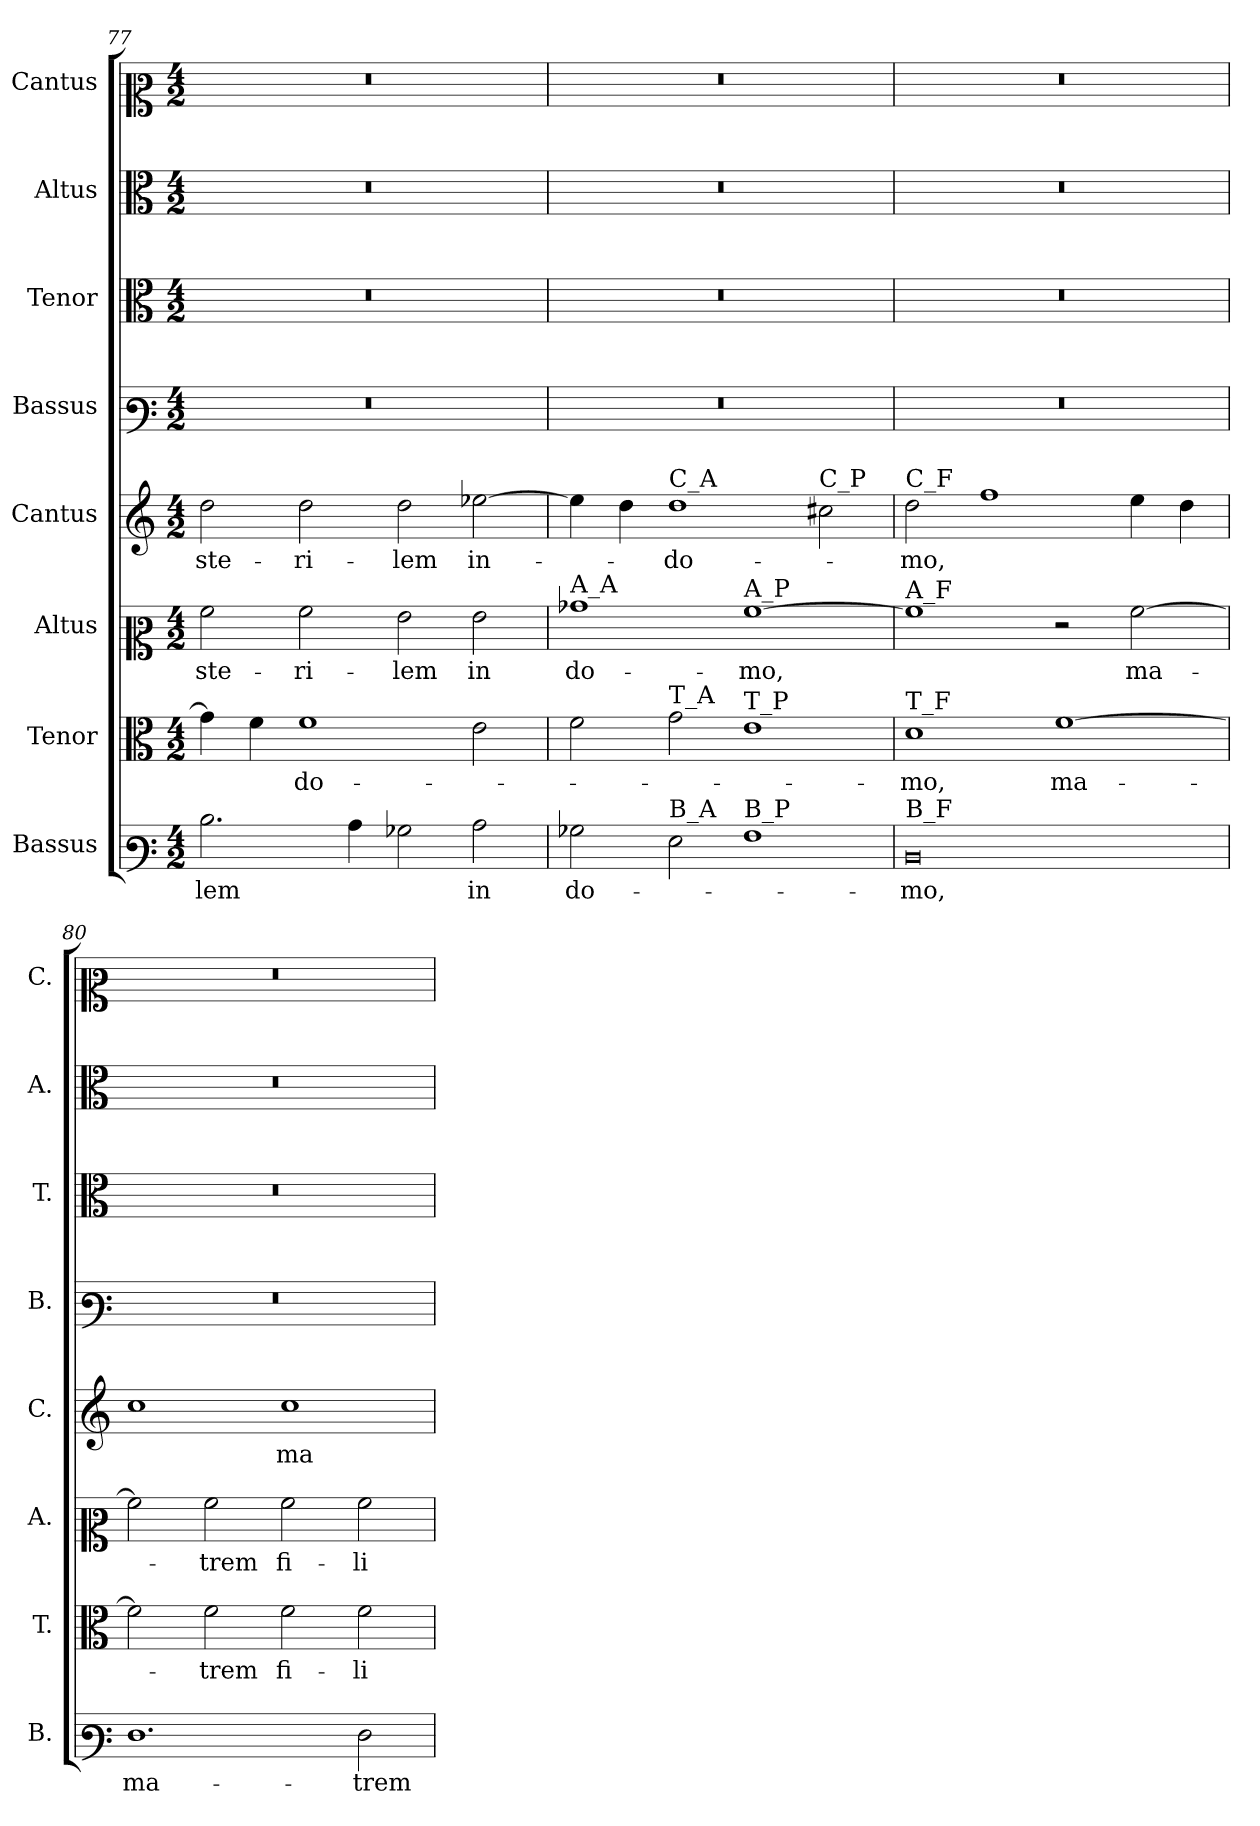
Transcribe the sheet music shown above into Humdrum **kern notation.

**kern	**text	**kern	**text	**kern	**text	**kern	**text	**kern	**kern	**kern	**kern
*part8	*part8	*part7	*part7	*part6	*part6	*part5	*part5	*part4	*part3	*part2	*part1
*staff8	*staff8	*staff7	*staff7	*staff6	*staff6	*staff5	*staff5	*staff4	*staff3	*staff2	*staff1
*I"Bassus	*	*I"Tenor	*	*I"Altus	*	*I"Cantus	*	*I"Bassus	*I"Tenor	*I"Altus	*I"Cantus
*I'B.	*	*I'T.	*	*I'A.	*	*I'C.	*	*I'B.	*I'T.	*I'A.	*I'C.
*clefF3	*	*clefC3	*	*clefC2	*	*clefG2	*	*clefF3	*clefC3	*clefC3	*clefC2
*k[]	*	*k[]	*	*k[]	*	*k[]	*	*k[]	*k[]	*k[]	*k[]
*M4/2	*	*M4/2	*	*M4/2	*	*M4/2	*	*M4/2	*M4/2	*M4/2	*M4/2
=77	=77	=77	=77	=77	=77	=77	=77	=77	=77	=77	=77
!	!	!	!	!	!	!	!	!LO:N:vis=1	!LO:N:vis=1	!LO:N:vis=1	!LO:N:vis=1
2.d\	-lem	4g\]	.	2a\	ste-	2dd\	ste-	0r	0r	0r	0r
.	.	4f\	.	.	.	.	.	.	.	.	.
.	.	1f	do-	2a\	-ri-	2dd\	-ri-	.	.	.	.
4c\	.	.	.	.	.	.	.	.	.	.	.
2B-X\	.	.	.	2g\	-lem	2dd\	-lem	.	.	.	.
2c\	in	2e\	.	2g\	in	[2ee-X\	in-	.	.	.	.
=78	=78	=78	=78	=78	=78	=78	=78	=78	=78	=78	=78
!	!	!	!	!LO:TX:a:t=A_A	!	!	!	!	!	!	!
!	!	!	!	!	!	!	!	!LO:N:vis=1	!LO:N:vis=1	!LO:N:vis=1	!LO:N:vis=1
2B-X\	do-	2f\	.	1b-X	do-	4ee-\]	.	0r	0r	0r	0r
.	.	.	.	.	.	4dd\	.	.	.	.	.
!	!	!	!	!	!	!LO:TX:a:t=C_A	!	!	!	!	!
!	!	!LO:TX:a:t=T_A	!	!	!	!	!	!	!	!	!
!LO:TX:a:t=B_A	!	!	!	!	!	!	!	!	!	!	!
2G\	.	2g\	.	.	.	1dd	-do-	.	.	.	.
!	!	!	!	!LO:TX:a:t=A_P	!	!	!	!	!	!	!
!	!	!LO:TX:a:t=T_P	!	!	!	!	!	!	!	!	!
!LO:TX:a:t=B_P	!	!	!	!	!	!	!	!	!	!	!
1A	.	1e	.	[1a	-mo,	.	.	.	.	.	.
!	!	!	!	!	!	!LO:TX:a:t=C_P	!	!	!	!	!
.	.	.	.	.	.	2cc#X\	.	.	.	.	.
=79	=79	=79	=79	=79	=79	=79	=79	=79	=79	=79	=79
!	!	!	!	!	!	!LO:TX:a:t=C_F	!	!	!	!	!
!	!	!	!	!LO:TX:a:t=A_F	!	!	!	!	!	!	!
!	!	!LO:TX:a:t=T_F	!	!	!	!	!	!	!	!	!
!LO:TX:a:t=B_F	!	!	!	!	!	!	!	!	!	!	!
!	!	!	!	!	!	!	!	!LO:N:vis=1	!LO:N:vis=1	!LO:N:vis=1	!LO:N:vis=1
0D	-mo,	1d	-mo,	1a]	.	2dd\	-mo,	0r	0r	0r	0r
.	.	.	.	.	.	1ff	.	.	.	.	.
.	.	[1f	ma-	2r	.	.	.	.	.	.	.
.	.	.	.	[2a\	ma-	4ee\	.	.	.	.	.
.	.	.	.	.	.	4dd\	.	.	.	.	.
=80	=80	=80	=80	=80	=80	=80	=80	=80	=80	=80	=80
!	!	!	!	!	!	!	!	!LO:N:vis=1	!LO:N:vis=1	!LO:N:vis=1	!LO:N:vis=1
1.F	ma-	2f\]	.	2a\]	.	1cc	.	0r	0r	0r	0r
.	.	2f\	-trem	2a\	-trem	.	.	.	.	.	.
.	.	2f\	fi-	2a\	fi-	1cc	ma-	.	.	.	.
2F\	-trem	2f\	-li-	2a\	-li-	.	.	.	.	.	.
=	=	=	=	=	=	=	=	=	=	=	=
*-	*-	*-	*-	*-	*-	*-	*-	*-	*-	*-	*-
